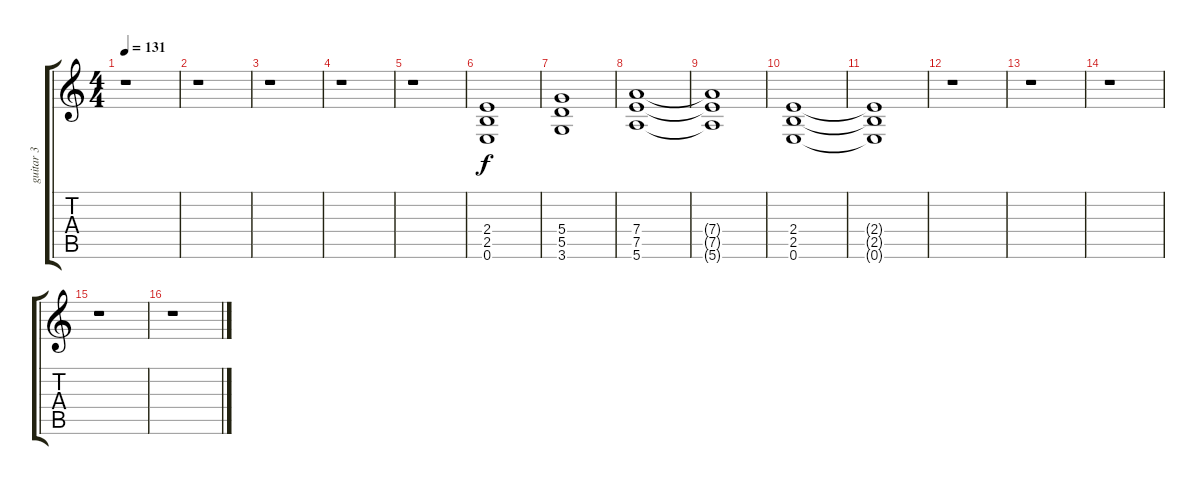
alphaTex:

\track ("guitar 3" "guitar 3") {instrument electricguitarclean}
\staff {score tabs}
\tuning (E4 B3 G3 D3 A2 E2) {hide}
\ts (4 4)
\tempo 131
\clef g2
\ks c
r.1{dy f} |
r.1 |
r.1 |
r.1 |
r.1 |
(2.4 2.5 0.6).1 |
(5.4 5.5 3.6).1 |
(7.4 7.5 5.6).1 |
(7.4{t} 7.5{t} 5.6{t}).1 |
(2.4 2.5 0.6).1 |
(2.4{t} 2.5{t} 0.6{t}).1 |
r.1 |
r.1 |
r.1 |
r.1 |
r.1
